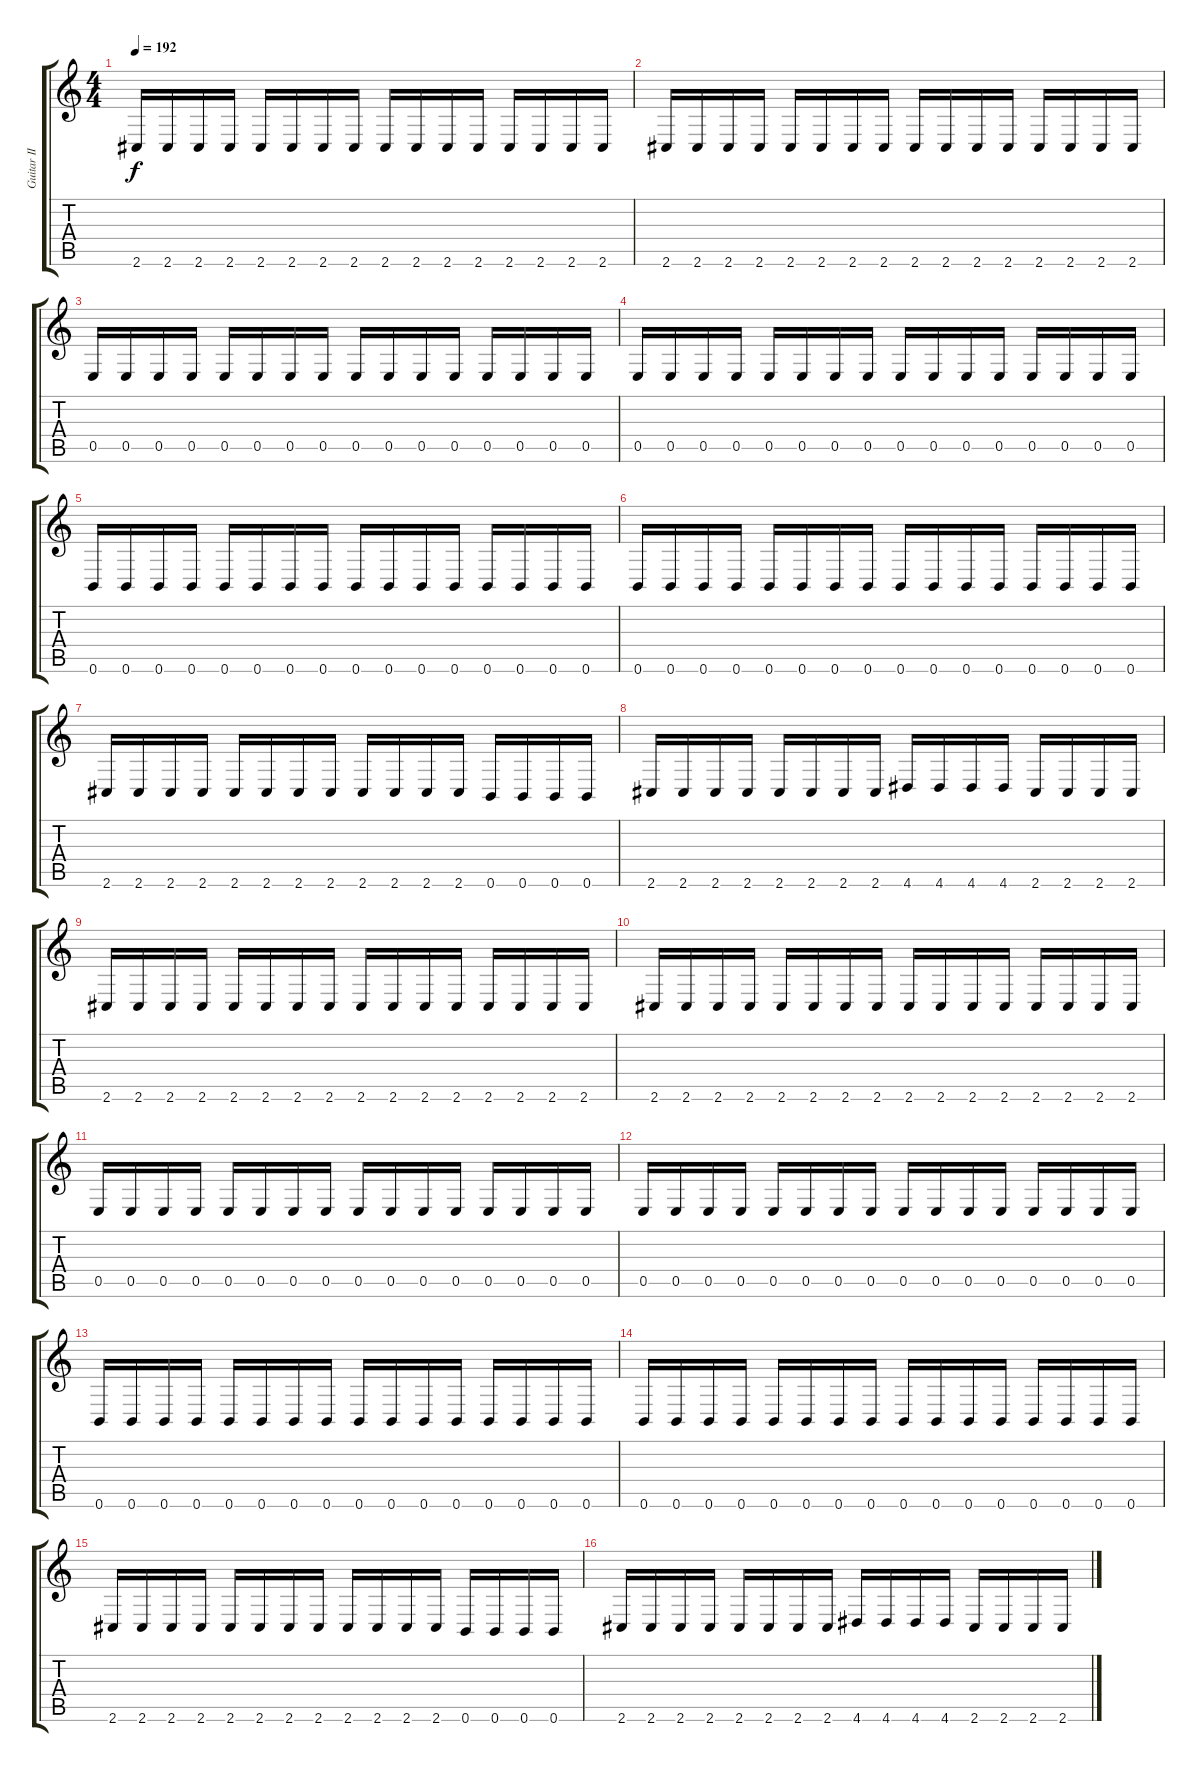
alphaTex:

\track ("Guitar II" "Guitar II") {instrument distortionguitar}
\staff {score tabs}
\tuning (B3 Gb3 D3 A2 E2 B1) {hide}
\ts (4 4)
\tempo 192
\clef g2
\ks c
2.6.16{dy f} 2.6.16 2.6.16 2.6.16 2.6.16 2.6.16 2.6.16 2.6.16 2.6.16 2.6.16 2.6.16 2.6.16 2.6.16 2.6.16 2.6.16 2.6.16 |
2.6.16 2.6.16 2.6.16 2.6.16 2.6.16 2.6.16 2.6.16 2.6.16 2.6.16 2.6.16 2.6.16 2.6.16 2.6.16 2.6.16 2.6.16 2.6.16 |
0.5.16 0.5.16 0.5.16 0.5.16 0.5.16 0.5.16 0.5.16 0.5.16 0.5.16 0.5.16 0.5.16 0.5.16 0.5.16 0.5.16 0.5.16 0.5.16 |
0.5.16 0.5.16 0.5.16 0.5.16 0.5.16 0.5.16 0.5.16 0.5.16 0.5.16 0.5.16 0.5.16 0.5.16 0.5.16 0.5.16 0.5.16 0.5.16 |
0.6.16 0.6.16 0.6.16 0.6.16 0.6.16 0.6.16 0.6.16 0.6.16 0.6.16 0.6.16 0.6.16 0.6.16 0.6.16 0.6.16 0.6.16 0.6.16 |
0.6.16 0.6.16 0.6.16 0.6.16 0.6.16 0.6.16 0.6.16 0.6.16 0.6.16 0.6.16 0.6.16 0.6.16 0.6.16 0.6.16 0.6.16 0.6.16 |
2.6.16 2.6.16 2.6.16 2.6.16 2.6.16 2.6.16 2.6.16 2.6.16 2.6.16 2.6.16 2.6.16 2.6.16 0.6.16 0.6.16 0.6.16 0.6.16 |
2.6.16 2.6.16 2.6.16 2.6.16 2.6.16 2.6.16 2.6.16 2.6.16 4.6.16 4.6.16 4.6.16 4.6.16 2.6.16 2.6.16 2.6.16 2.6.16 |
2.6.16 2.6.16 2.6.16 2.6.16 2.6.16 2.6.16 2.6.16 2.6.16 2.6.16 2.6.16 2.6.16 2.6.16 2.6.16 2.6.16 2.6.16 2.6.16 |
2.6.16 2.6.16 2.6.16 2.6.16 2.6.16 2.6.16 2.6.16 2.6.16 2.6.16 2.6.16 2.6.16 2.6.16 2.6.16 2.6.16 2.6.16 2.6.16 |
0.5.16 0.5.16 0.5.16 0.5.16 0.5.16 0.5.16 0.5.16 0.5.16 0.5.16 0.5.16 0.5.16 0.5.16 0.5.16 0.5.16 0.5.16 0.5.16 |
0.5.16 0.5.16 0.5.16 0.5.16 0.5.16 0.5.16 0.5.16 0.5.16 0.5.16 0.5.16 0.5.16 0.5.16 0.5.16 0.5.16 0.5.16 0.5.16 |
0.6.16 0.6.16 0.6.16 0.6.16 0.6.16 0.6.16 0.6.16 0.6.16 0.6.16 0.6.16 0.6.16 0.6.16 0.6.16 0.6.16 0.6.16 0.6.16 |
0.6.16 0.6.16 0.6.16 0.6.16 0.6.16 0.6.16 0.6.16 0.6.16 0.6.16 0.6.16 0.6.16 0.6.16 0.6.16 0.6.16 0.6.16 0.6.16 |
2.6.16 2.6.16 2.6.16 2.6.16 2.6.16 2.6.16 2.6.16 2.6.16 2.6.16 2.6.16 2.6.16 2.6.16 0.6.16 0.6.16 0.6.16 0.6.16 |
2.6.16 2.6.16 2.6.16 2.6.16 2.6.16 2.6.16 2.6.16 2.6.16 4.6.16 4.6.16 4.6.16 4.6.16 2.6.16 2.6.16 2.6.16 2.6.16
